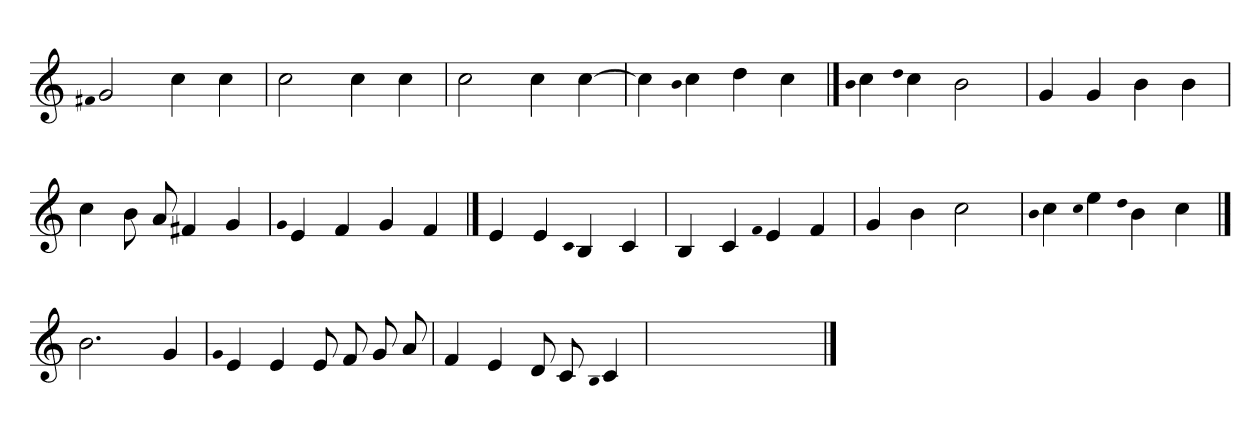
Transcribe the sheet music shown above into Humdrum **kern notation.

**kern
*part1
*staff1
=1
qf#X
2g
4cc
4cc
=
2cc
4cc
4cc
=
2cc
4cc
[4cc
=
4cc]
qb
4cc
4dd
4cc
==2
qb
4cc
qdd
4cc
2b
=
4g
4g
4b
4b
=
4cc
8b
8a
4f#X
4g
=
qg
4e
4f
4g
4f
==3
4e
4e
qc
4B
4c
=
4B
4c
qf
4e
4f
=
4g
4b
2cc
=
qb
4cc
qcc
4ee
qdd
4b
4cc
==4
2.b
4g
=
qg
4e
4e
8e
8f
8g
8a
=
4f
4e
8d
8c
qB
4c
=
4ryy
4ryy
4ryy
4ryy
==
*-
